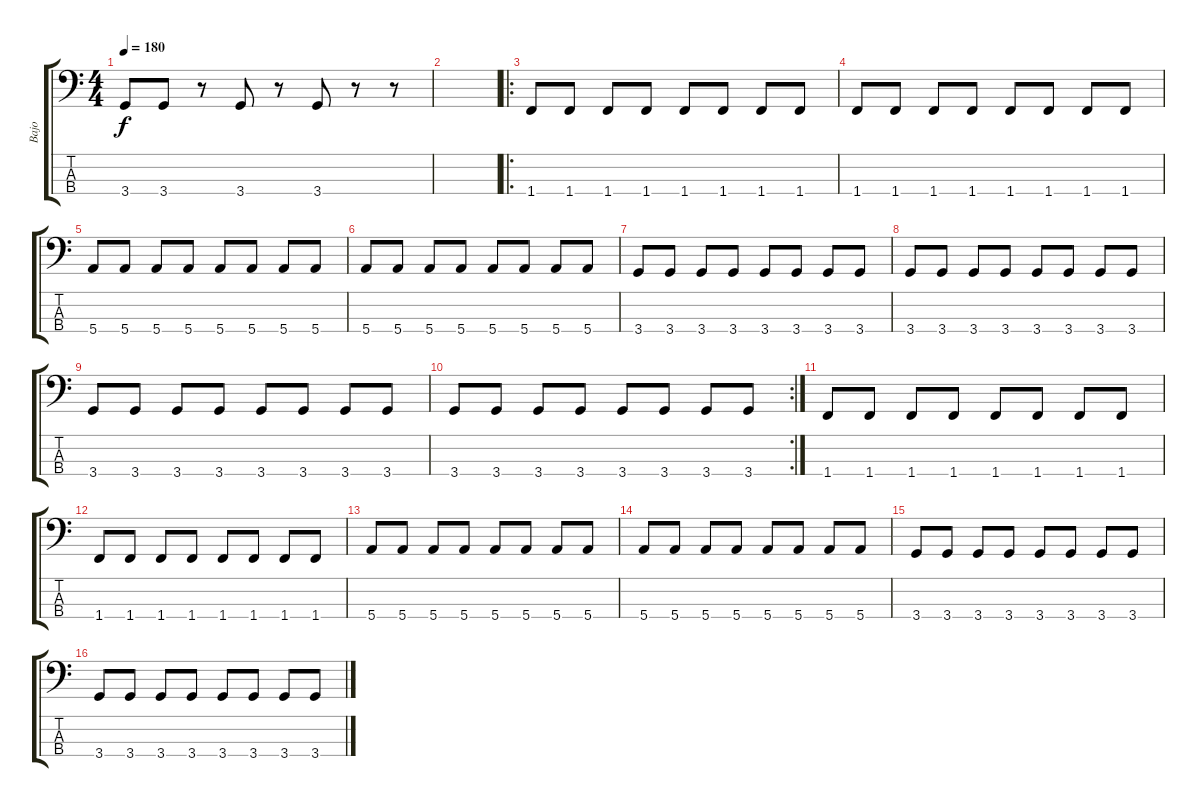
\track ("Bajo" "Bajo") {solo instrument electricbassfinger}
\staff {score tabs}
\tuning (G2 D2 A1 E1) {hide}
\ts (4 4)
\tempo 180
\clef f4
\ks c
3.4.8{dy f} 3.4.8 r.8 3.4.8 r.8 3.4.8 r.8 r.8 |
|
\ro
1.4.8 1.4.8 1.4.8 1.4.8 1.4.8 1.4.8 1.4.8 1.4.8 |
1.4.8 1.4.8 1.4.8 1.4.8 1.4.8 1.4.8 1.4.8 1.4.8 |
5.4.8 5.4.8 5.4.8 5.4.8 5.4.8 5.4.8 5.4.8 5.4.8 |
5.4.8 5.4.8 5.4.8 5.4.8 5.4.8 5.4.8 5.4.8 5.4.8 |
3.4.8 3.4.8 3.4.8 3.4.8 3.4.8 3.4.8 3.4.8 3.4.8 |
3.4.8 3.4.8 3.4.8 3.4.8 3.4.8 3.4.8 3.4.8 3.4.8 |
3.4.8 3.4.8 3.4.8 3.4.8 3.4.8 3.4.8 3.4.8 3.4.8 |
\rc 2
3.4.8 3.4.8 3.4.8 3.4.8 3.4.8 3.4.8 3.4.8 3.4.8 |
1.4.8 1.4.8 1.4.8 1.4.8 1.4.8 1.4.8 1.4.8 1.4.8 |
1.4.8 1.4.8 1.4.8 1.4.8 1.4.8 1.4.8 1.4.8 1.4.8 |
5.4.8 5.4.8 5.4.8 5.4.8 5.4.8 5.4.8 5.4.8 5.4.8 |
5.4.8 5.4.8 5.4.8 5.4.8 5.4.8 5.4.8 5.4.8 5.4.8 |
3.4.8 3.4.8 3.4.8 3.4.8 3.4.8 3.4.8 3.4.8 3.4.8 |
3.4.8 3.4.8 3.4.8 3.4.8 3.4.8 3.4.8 3.4.8 3.4.8
